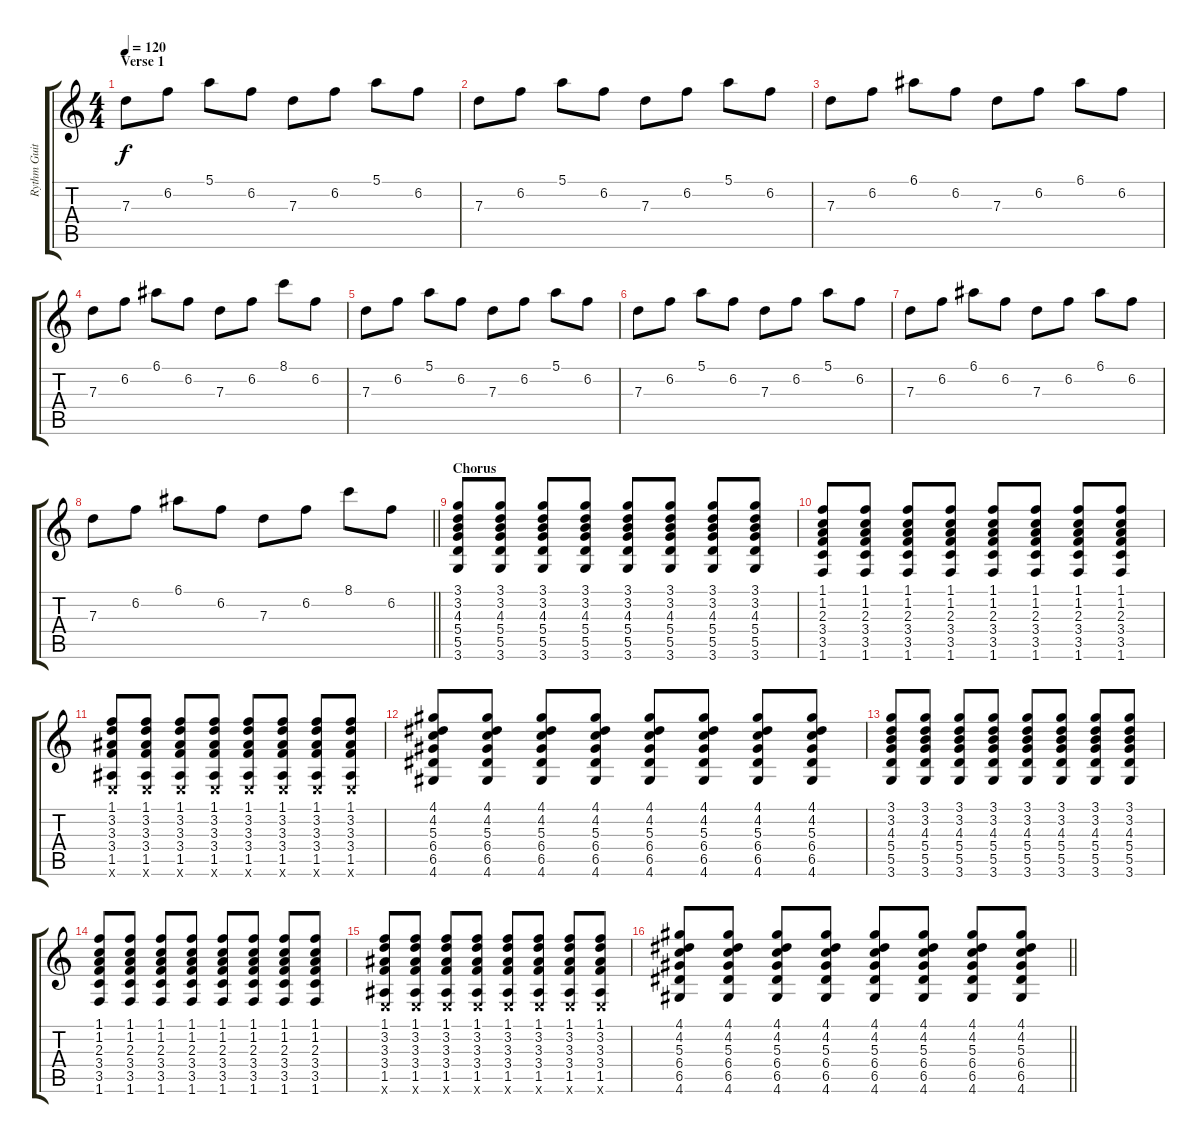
\track ("Rythm Guitar (Instead of piano)" "Rythm Guit") {instrument distortionguitar}
\staff {score tabs}
\tuning (E4 B3 G3 D3 A2 E2) {hide}
\ts (4 4)
\section ("" "Verse 1")
\tempo 120
\clef g2
\ks c
7.3.8{dy f} 6.2.8 5.1.8 6.2.8 7.3.8 6.2.8 5.1.8 6.2.8 |
7.3.8 6.2.8 5.1.8 6.2.8 7.3.8 6.2.8 5.1.8 6.2.8 |
7.3.8 6.2.8 6.1.8 6.2.8 7.3.8 6.2.8 6.1.8 6.2.8 |
7.3.8 6.2.8 6.1.8 6.2.8 7.3.8 6.2.8 8.1.8 6.2.8 |
7.3.8 6.2.8 5.1.8 6.2.8 7.3.8 6.2.8 5.1.8 6.2.8 |
7.3.8 6.2.8 5.1.8 6.2.8 7.3.8 6.2.8 5.1.8 6.2.8 |
7.3.8 6.2.8 6.1.8 6.2.8 7.3.8 6.2.8 6.1.8 6.2.8 |
\barLineRight lightlight
7.3.8 6.2.8 6.1.8 6.2.8 7.3.8 6.2.8 8.1.8 6.2.8 |
\section ("" "Chorus")
(3.1 3.2 4.3 5.4 5.5 3.6).8 (3.1 3.2 4.3 5.4 5.5 3.6).8 (3.1 3.2 4.3 5.4 5.5 3.6).8 (3.1 3.2 4.3 5.4 5.5 3.6).8 (3.1 3.2 4.3 5.4 5.5 3.6).8 (3.1 3.2 4.3 5.4 5.5 3.6).8 (3.1 3.2 4.3 5.4 5.5 3.6).8 (3.1 3.2 4.3 5.4 5.5 3.6).8 |
(1.1 1.2 2.3 3.4 3.5 1.6).8 (1.1 1.2 2.3 3.4 3.5 1.6).8 (1.1 1.2 2.3 3.4 3.5 1.6).8 (1.1 1.2 2.3 3.4 3.5 1.6).8 (1.1 1.2 2.3 3.4 3.5 1.6).8 (1.1 1.2 2.3 3.4 3.5 1.6).8 (1.1 1.2 2.3 3.4 3.5 1.6).8 (1.1 1.2 2.3 3.4 3.5 1.6).8 |
(1.1 3.2 3.3 3.4 1.5 0.6{x}).8 (1.1 3.2 3.3 3.4 1.5 0.6{x}).8 (1.1 3.2 3.3 3.4 1.5 0.6{x}).8 (1.1 3.2 3.3 3.4 1.5 0.6{x}).8 (1.1 3.2 3.3 3.4 1.5 0.6{x}).8 (1.1 3.2 3.3 3.4 1.5 0.6{x}).8 (1.1 3.2 3.3 3.4 1.5 0.6{x}).8 (1.1 3.2 3.3 3.4 1.5 0.6{x}).8 |
(4.1 4.2 5.3 6.4 6.5 4.6).8 (4.1 4.2 5.3 6.4 6.5 4.6).8 (4.1 4.2 5.3 6.4 6.5 4.6).8 (4.1 4.2 5.3 6.4 6.5 4.6).8 (4.1 4.2 5.3 6.4 6.5 4.6).8 (4.1 4.2 5.3 6.4 6.5 4.6).8 (4.1 4.2 5.3 6.4 6.5 4.6).8 (4.1 4.2 5.3 6.4 6.5 4.6).8 |
(3.1 3.2 4.3 5.4 5.5 3.6).8 (3.1 3.2 4.3 5.4 5.5 3.6).8 (3.1 3.2 4.3 5.4 5.5 3.6).8 (3.1 3.2 4.3 5.4 5.5 3.6).8 (3.1 3.2 4.3 5.4 5.5 3.6).8 (3.1 3.2 4.3 5.4 5.5 3.6).8 (3.1 3.2 4.3 5.4 5.5 3.6).8 (3.1 3.2 4.3 5.4 5.5 3.6).8 |
(1.1 1.2 2.3 3.4 3.5 1.6).8 (1.1 1.2 2.3 3.4 3.5 1.6).8 (1.1 1.2 2.3 3.4 3.5 1.6).8 (1.1 1.2 2.3 3.4 3.5 1.6).8 (1.1 1.2 2.3 3.4 3.5 1.6).8 (1.1 1.2 2.3 3.4 3.5 1.6).8 (1.1 1.2 2.3 3.4 3.5 1.6).8 (1.1 1.2 2.3 3.4 3.5 1.6).8 |
(1.1 3.2 3.3 3.4 1.5 0.6{x}).8 (1.1 3.2 3.3 3.4 1.5 0.6{x}).8 (1.1 3.2 3.3 3.4 1.5 0.6{x}).8 (1.1 3.2 3.3 3.4 1.5 0.6{x}).8 (1.1 3.2 3.3 3.4 1.5 0.6{x}).8 (1.1 3.2 3.3 3.4 1.5 0.6{x}).8 (1.1 3.2 3.3 3.4 1.5 0.6{x}).8 (1.1 3.2 3.3 3.4 1.5 0.6{x}).8 |
\barLineRight lightlight
(4.1 4.2 5.3 6.4 6.5 4.6).8 (4.1 4.2 5.3 6.4 6.5 4.6).8 (4.1 4.2 5.3 6.4 6.5 4.6).8 (4.1 4.2 5.3 6.4 6.5 4.6).8 (4.1 4.2 5.3 6.4 6.5 4.6).8 (4.1 4.2 5.3 6.4 6.5 4.6).8 (4.1 4.2 5.3 6.4 6.5 4.6).8 (4.1 4.2 5.3 6.4 6.5 4.6).8
